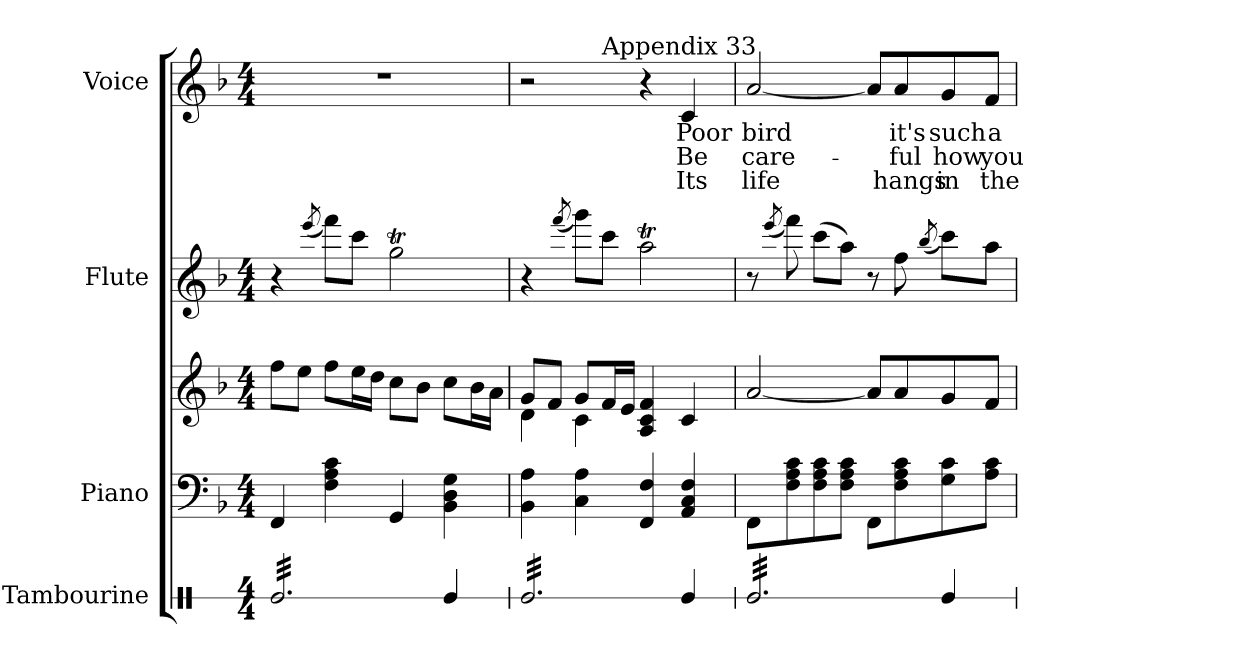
**kern	**kern	**kern	**kern	**kern	**text	**text	**text
*part4	*part3	*part3	*part2	*part1	*part1	*part1	*part1
*staff5	*staff4	*staff3	*staff2	*staff1	*staff1	*staff1	*staff1
*I"Tambourine	*I"Piano	*	*I"Flute	*I"Voice	*	*	*
*I'Tamb.	*I'Pno.	*	*I'Fl.	*I'Voice	*	*	*
!!LO:PB:g=z
*stria1	*	*	*	*	*	*	*
*clefX	*clefF4	*clefG2	*clefG2	*clefG2	*	*	*
*k[]	*k[b-]	*k[b-]	*k[b-]	*k[b-]	*	*	*
*C:	*F:	*F:	*F:	*F:	*	*	*
*M4/4	*M4/4	*M4/4	*M4/4	*M4/4	*	*	*
*MM78	*MM78	*MM78	*MM78	*MM78	*	*	*
=1	=1	=1	=1	=1	=1	=1	=1
*tremolo	*	*	*	*	*	*	*
32Rei/LLL	4FFi/	8ffi\L	4r	1r	.	.	.
32Rei/	.	.	.	.	.	.	.
32Rei/	.	.	.	.	.	.	.
32Rei/	.	.	.	.	.	.	.
32Rei/	.	8eei\J	.	.	.	.	.
32Rei/	.	.	.	.	.	.	.
32Rei/	.	.	.	.	.	.	.
32Rei/	.	.	.	.	.	.	.
.	.	.	(8qeeei/	.	.	.	.
32Rei/	4Fi\ 4Ai 4ci	8ffi\L	8fffi\L)	.	.	.	.
32Rei/	.	.	.	.	.	.	.
32Rei/	.	.	.	.	.	.	.
32Rei/	.	.	.	.	.	.	.
32Rei/	.	16eei\L	8ccci\J	.	.	.	.
32Rei/	.	.	.	.	.	.	.
32Rei/	.	16ddi\JJ	.	.	.	.	.
32Rei/	.	.	.	.	.	.	.
32Rei/	4GGi/	8cci\L	2ggTi\	.	.	.	.
32Rei/	.	.	.	.	.	.	.
32Rei/	.	.	.	.	.	.	.
32Rei/	.	.	.	.	.	.	.
32Rei/	.	8b-i\J	.	.	.	.	.
32Rei/	.	.	.	.	.	.	.
32Rei/	.	.	.	.	.	.	.
32Rei/JJJ	.	.	.	.	.	.	.
*Xtremolo	*	*	*	*	*	*	*
4Rei/	4BB-i\ 4Di 4Gi	8cci\L	.	.	.	.	.
.	.	16b-i\L	.	.	.	.	.
.	.	16ai\JJ	.	.	.	.	.
=2	=2	=2	=2	=2	=2	=2	=2
*	*^	*^	*	*^	*	*	*
*tremolo	*	*	*	*	*	*	*	*	*	*
32Rei/LLL	4BB-i\ 4Ai	2ryy	8gi/L	4di\	4r	2r	4.ryy	.	.	.
32Rei/	.	.	.	.	.	.	.	.	.	.
32Rei/	.	.	.	.	.	.	.	.	.	.
32Rei/	.	.	.	.	.	.	.	.	.	.
32Rei/	.	.	8fi/J	.	.	.	.	.	.	.
32Rei/	.	.	.	.	.	.	.	.	.	.
32Rei/	.	.	.	.	.	.	.	.	.	.
32Rei/	.	.	.	.	.	.	.	.	.	.
.	.	.	.	.	(8qfffi/	.	.	.	.	.
32Rei/	4Ci\ 4Ai	.	8gi/L	4ci\	8gggi\L)	.	.	.	.	.
32Rei/	.	.	.	.	.	.	.	.	.	.
32Rei/	.	.	.	.	.	.	.	.	.	.
32Rei/	.	.	.	.	.	.	.	.	.	.
!	!	!	!	!	!	!	!LO:TX:a:t=Appendix 33	!	!	!
32Rei/	.	.	16fi/L	.	8ccci\J	.	2ryy	.	.	.
32Rei/	.	.	.	.	.	.	.	.	.	.
32Rei/	.	.	16ei/JJ	.	.	.	.	.	.	.
32Rei/	.	.	.	.	.	.	.	.	.	.
32Rei/	4FFi/ 4Fi	2ryy	4Ai/ 4ci 4fi	2ryy	2aati\	4r	.	.	.	.
32Rei/	.	.	.	.	.	.	.	.	.	.
32Rei/	.	.	.	.	.	.	.	.	.	.
32Rei/	.	.	.	.	.	.	.	.	.	.
32Rei/	.	.	.	.	.	.	.	.	.	.
32Rei/	.	.	.	.	.	.	.	.	.	.
32Rei/	.	.	.	.	.	.	.	.	.	.
32Rei/JJJ	.	.	.	.	.	.	.	.	.	.
*Xtremolo	*	*	*	*	*	*	*	*	*	*
!	!	!	!	!	!	!	!	!LO:LY:b:color=#000000	!LO:LY:b:color=#000000	!LO:LY:b:color=#000000
4Rei/	4AAi/ 4Ci 4Fi	.	4ci/	.	.	4ci/	.	Poor	Be	Its
.	.	.	.	.	.	.	8ryy	.	.	.
*	*v	*v	*	*	*	*v	*v	*	*	*
*	*	*v	*v	*	*	*	*	*
=3	=3	=3	=3	=3	=3	=3	=3
*	*^	*^	*	*^	*	*	*
!	!	!	!	!	!	!	!	!LO:LY:b:color=#000000	!LO:LY:b:color=#000000	!LO:LY:b:color=#000000
*	*v	*v	*	*	*	*v	*v	*	*	*
*	*	*v	*v	*	*	*	*	*
*tremolo	*	*	*	*	*	*	*
32Rei/LLL	8FFi\L	[2ai/	8r	[2ai/	bird	care-	life
32Rei/	.	.	.	.	.	.	.
32Rei/	.	.	.	.	.	.	.
32Rei/	.	.	.	.	.	.	.
.	.	.	(8qeeei/	.	.	.	.
32Rei/	8Fi\ 8Ai 8ci	.	8fffi\)	.	.	.	.
32Rei/	.	.	.	.	.	.	.
32Rei/	.	.	.	.	.	.	.
32Rei/	.	.	.	.	.	.	.
32Rei/	8Fi\ 8Ai 8ci	.	(8ccci\L	.	.	.	.
32Rei/	.	.	.	.	.	.	.
32Rei/	.	.	.	.	.	.	.
32Rei/	.	.	.	.	.	.	.
32Rei/	8Fi\ 8Ai 8ciJ	.	8aai\J)	.	.	.	.
32Rei/	.	.	.	.	.	.	.
32Rei/	.	.	.	.	.	.	.
32Rei/	.	.	.	.	.	.	.
32Rei/	8FFi\L	8ai/L]	8r	8ai/L]	.	.	.
32Rei/	.	.	.	.	.	.	.
32Rei/	.	.	.	.	.	.	.
32Rei/	.	.	.	.	.	.	.
!	!	!	!	!	!LO:LY:b:color=#000000	!LO:LY:b:color=#000000	!LO:LY:b:color=#000000
32Rei/	8Fi\ 8Ai 8ci	8ai/	8ffi\	8ai/	it's	-ful	hangs
32Rei/	.	.	.	.	.	.	.
32Rei/	.	.	.	.	.	.	.
32Rei/JJJ	.	.	.	.	.	.	.
*Xtremolo	*	*	*	*	*	*	*
.	.	.	(8qbb-i/	.	.	.	.
!	!	!	!	!	!LO:LY:b:color=#000000	!LO:LY:b:color=#000000	!LO:LY:b:color=#000000
4Rei/	8Gi\ 8ci	8gi/	8ccci\L)	8gi/	such	how	in
!	!	!	!	!	!LO:LY:b:color=#000000	!LO:LY:b:color=#000000	!LO:LY:b:color=#000000
.	8Ai\ 8ciJ	8fi/J	8aai\J	8fi/J	a	you	the
=	=	=	=	=	=	=	=
*-	*-	*-	*-	*-	*-	*-	*-
